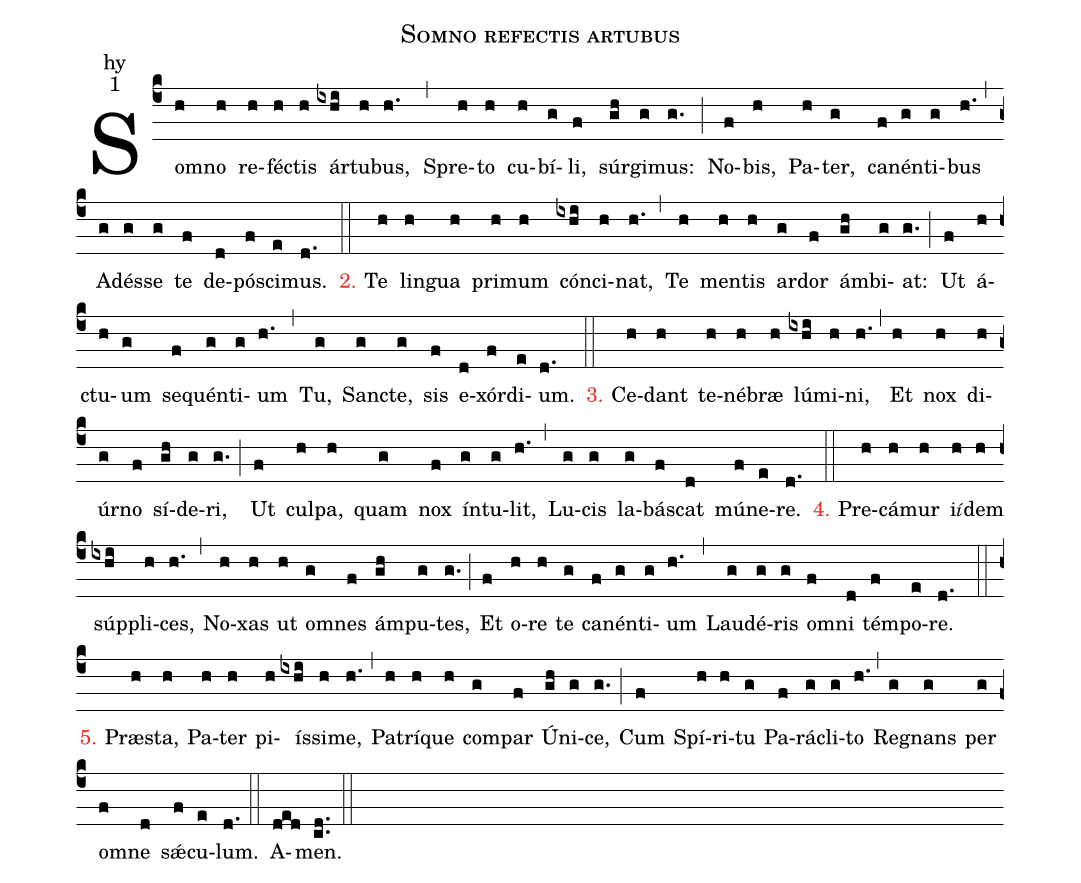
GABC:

name:Somno refectis artubus;
office-part:hy;
mode:1;
%%
(c4) Som(h)no(h) re(h)fé(h)ctis(h) ár(ixhi)tu(h)bus,(h.) (,)
Spre(h)to(h) cu(h)bí(g)li,(f) súr(gh)gi(g)mus:(g.) (;)
No(f)bis,(h) Pa(h)ter,(g) ca(f)nén(g)ti(g)bus(h.) (,)
A(g)dés(g)se(g) te(f) de(d)pó(f)sci(e)mus.(d.) (::)

<c>2.</c> Te(h) lin(h)gua(h) pri(h)mum(h) cón(ixhi)ci(h)nat,(h.) (,)
Te(h) men(h)tis(h) ar(g)dor(f) ám(gh)bi(g)at:(g.) (;)
Ut(f) á(h)ctu(h)um(g) se(f)quén(g)ti(g)um(h.) (,)
Tu,(g) San(g)cte,(g) sis(f) e(d)xór(f)di(e)um.(d.) (::)

<c>3.</c> Ce(h)dant(h) te(h)né(h)bræ(h) lú(ixhi)mi(h)ni,(h.) (,)
Et(h) nox(h) di(h)úr(g)no(f) sí(gh)de(g)ri,(g.) (;)
Ut(f) cul(h)pa,(h) quam(g) nox(f) ín(g)tu(g)lit,(h.) (,)
Lu(g)cis(g) la(g)bá(f)scat(d) mú(f)ne(e)re.(d.) (::)

<c>4.</c> Pre(h)cá(h)mur(h) i<e>í</e>(h)dem(h) súp(ixhi)pli(h)ces,(h.) (,)
No(h)xas(h) ut(h) om(g)nes(f) ám(gh)pu(g)tes,(g.) (;)
Et(f) o(h)re(h) te(g) ca(f)nén(g)ti(g)um(h.) (,)
Lau(g)dé(g)ris(g) om(f)ni(d) tém(f)po(e)re.(d.) (::)

<c>5.</c> Præ(h)sta,(h) Pa(h)ter(h) pi(h)ís(ixhi)si(h)me,(h.) (,)
Pa(h)trí(h)que(h) com(g)par(f) Ú(gh)ni(g)ce,(g.) (;)
Cum(f) Spí(h)ri(h)tu(g) Pa(f)rá(g)cli(g)to(h.) (,)
Re(g)gnans(g) per(g) om(f)ne(d) sǽ(f)cu(e)lum.(d.) (::)

A(ded)men.(cd..) (::)
